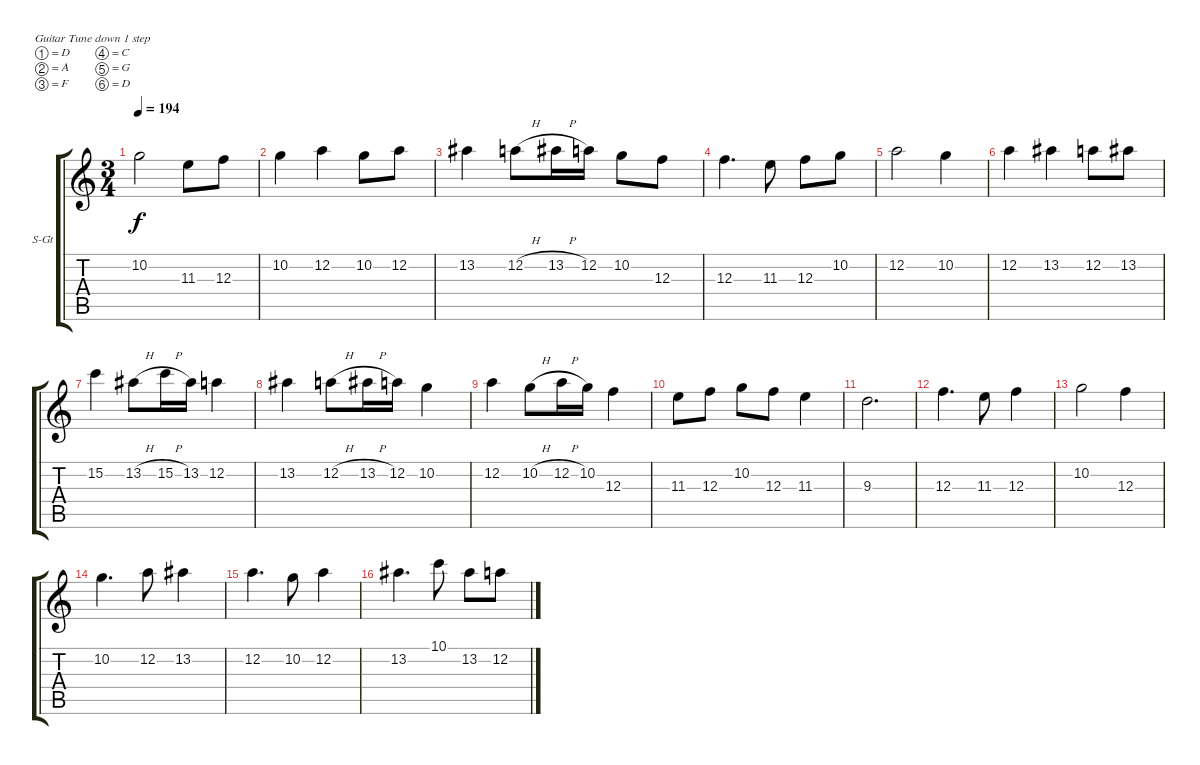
\defaultSystemsLayout 4
\bracketExtendMode groupsimilarinstruments
\firstSystemTrackNameOrientation horizontal
\otherSystemsTrackNameOrientation horizontal
\track ("Guitar 1" "S-Gt") {instrument acousticguitarsteel}
\staff {score tabs}
\tuning (D4 A3 F3 C3 G2 D2)
\ts (3 4)
\tempo 194
\clef g2
\ks c
10.2.2{dy f} 11.3.8 12.3.8 |
10.2.4 12.2.4 10.2.8 12.2.8 |
13.2.4 12.2{h}.8 13.2{h}.16 12.2.16 10.2.8 12.3.8 |
12.3.4{d} 11.3.8 12.3.8 10.2.8 |
12.2.2 10.2.4 |
12.2.4 13.2.4 12.2.8 13.2.8 |
15.2.4 13.2{h}.8 15.2{h}.16 13.2.16 12.2.4 |
13.2.4 12.2{h}.8 13.2{h}.16 12.2.16 10.2.4 |
12.2.4 10.2{h}.8 12.2{h}.16 10.2.16 12.3.4 |
11.3.8 12.3.8 10.2.8 12.3.8 11.3.4 |
9.3.2{d} |
12.3.4{d} 11.3.8 12.3.4 |
10.2.2 12.3.4 |
10.2.4{d} 12.2.8 13.2.4 |
12.2.4{d} 10.2.8 12.2.4 |
13.2.4{d} 10.1.8 13.2.8 12.2.8
